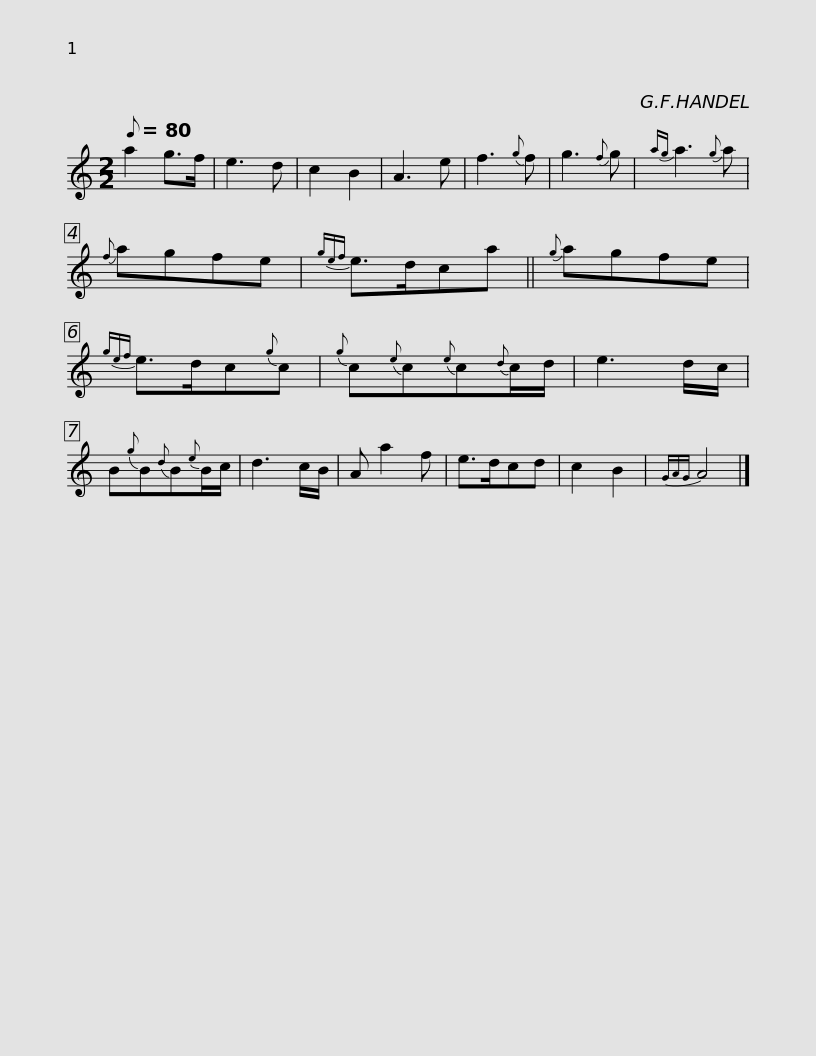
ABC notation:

X:1
L:1/8
Q:1/8=80
M:2/2
I:linebreak $
K:C
V:1 treble
V:1
 a2 g>f | e3 d | c2 B2 | A3 e | f3{g} f | %5
 g3{f} g |{ag} a3{g} a |{f} agfe |{gef} e>dca ||{g} agfe |$ %10
{gef} e>dc{g}c |{g} c{e}c{e}c{d}c/d/ | e3 d/c/ | B{g}B{d}B{e}B/c/ | d3 c/B/ | %15
 A a2 f | e>dcd | c2 B2 |{GAG} A4 |] %19
